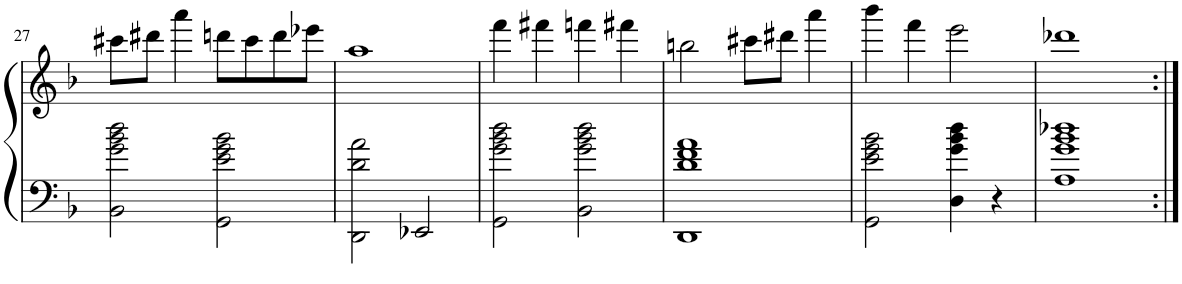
**kern	**kern
*part1	*part1
*staff2	*staff1
*I"Piano	*
*I'Pno.	*
!!LO:PB:g=z
*clefF4	*clefG2
*k[b-]	*k[b-]
*M4/4	*M4/4
=27	=27
2BB-\ 2g\ 2b-\ 2dd\	8ccc#X\L
.	8ddd#X\J
.	4aaa\
2GG\ 2e\ 2g\ 2b-\	8dddn\L
.	8ccc#\
.	8ddd\
.	8eee-X\J
=28	=28
2DD\ 2d\ 2a\	1aa
2EE-X/	.
=29	=29
2GG\ 2g\ 2b-\ 2dd\	4fff\
.	4fff#X\
2BB-\ 2g\ 2b-\ 2dd\	4fffn\
.	4fff#X\
=30	=30
1DD 1d 1f 1a	2bbn\
.	8ccc#X\L
.	8ddd#X\J
.	4aaa\
=31	=31
2GG\ 2e\ 2g\ 2b-\	4bbb-\
.	4fff\
4D\ 4g\ 4b-\ 4dd\	2eee\
4r	.
=32	=32
1A 1g 1b- 1dd-X	1ddd-X
=:|!	=:|!
*-	*-
